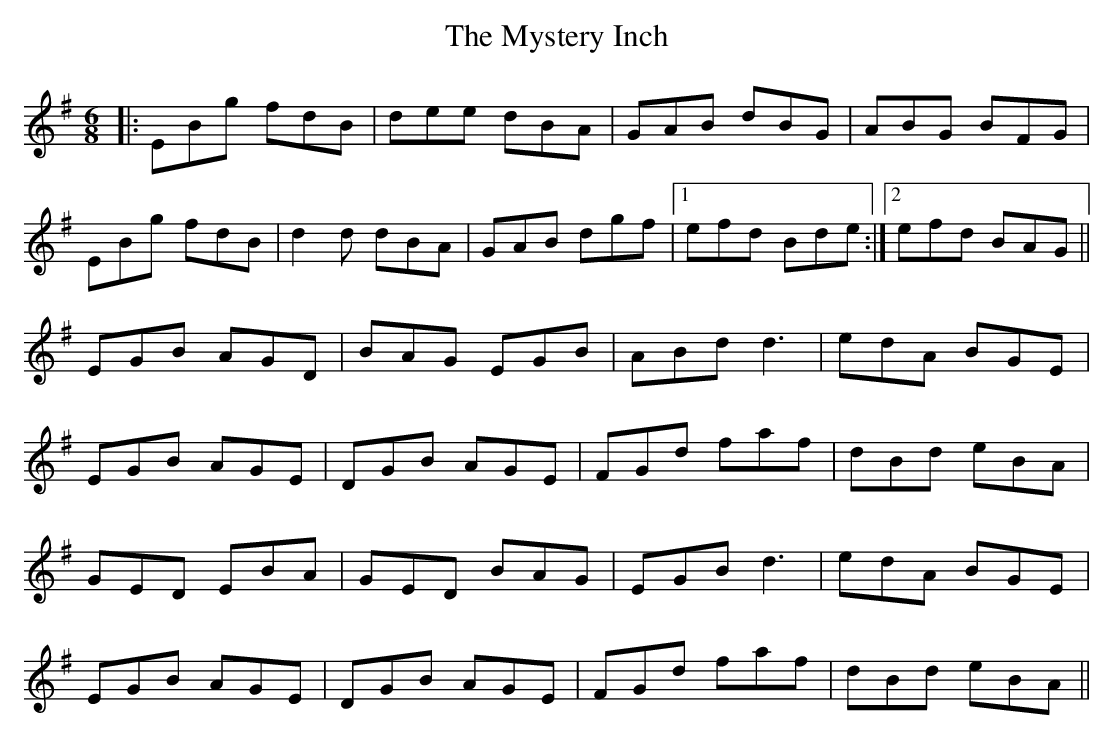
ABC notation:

X:1
T: The Mystery Inch
M: 6/8
L: 1/8
K: Gmaj
|:EBg fdB|dee dBA|GAB dBG|ABG BFG|
EBg fdB|d2d dBA|GAB dgf|1 efd Bde:|2 efd BAG||
EGB AGD|BAG EGB|ABd d3|edA BGE|
EGB AGE|DGB AGE|FGd faf|dBd eBA|
GED EBA|GED BAG|EGB d3|edA BGE|
EGB AGE|DGB AGE|FGd faf|dBd eBA||
